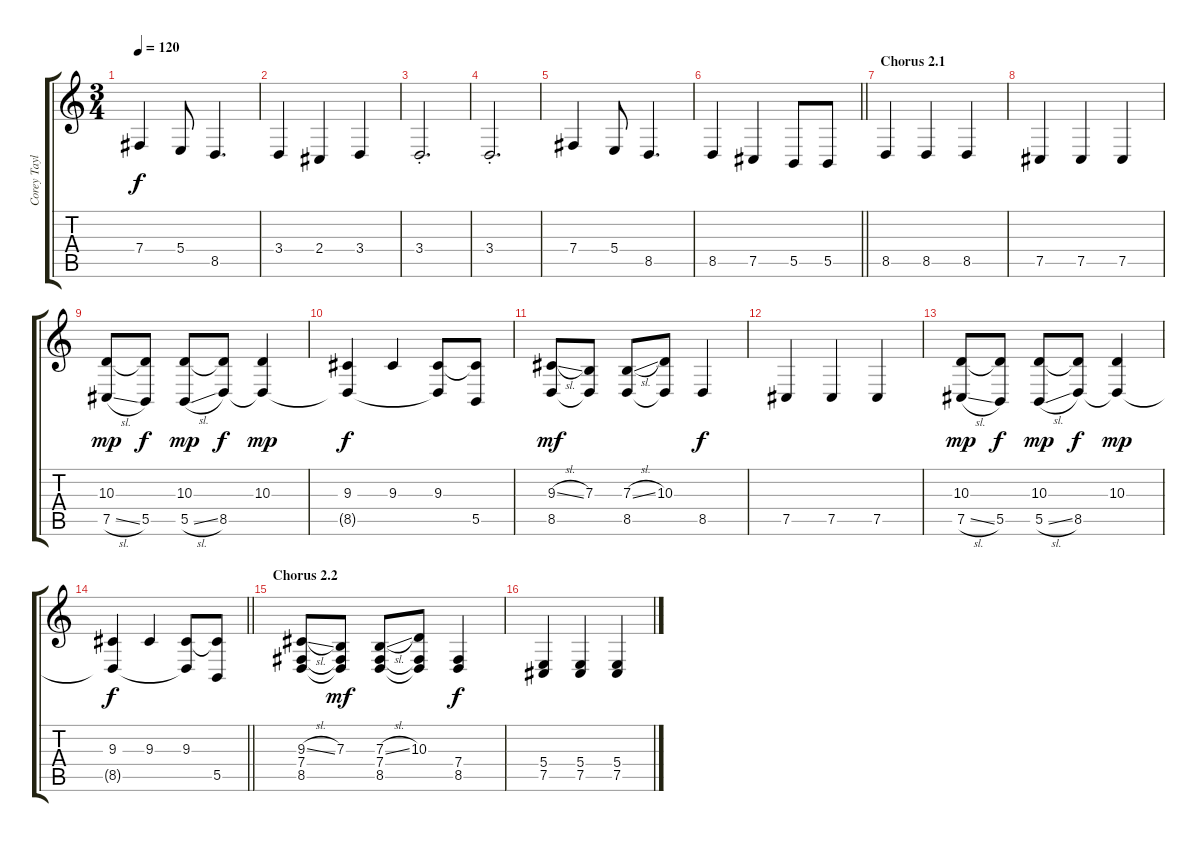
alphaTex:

\track ("Corey Taylor" "Corey Tayl") {mute instrument lead2sawtooth}
\staff {score tabs}
\tuning (Db4 Ab3 E3 B2 Gb2 B1) {hide}
\ts (3 4)
\tempo 120
\clef g2
\ks c
7.4.4{dy f} 5.4.8 8.5.4{d} |
3.4.4 2.4.4 3.4.4 |
3.4{st}.2{d} |
3.4{st}.2{d} |
7.4.4 5.4.8 8.5.4{d} |
\barLineRight lightlight
8.5.4 7.5.4 5.5.8 5.5.8 |
\section ("" "Chorus 2.1")
8.5.4 8.5.4 8.5.4 |
7.5.4 7.5.4 7.5.4 |
(10.3 7.5{sl}).8{dy mp} (10.3{t} 5.5).8{dy f} (10.3 5.5{sl}).8{dy mp} (10.3{t} 8.5).8{dy f} (10.3 8.5{t}).4{dy mp} |
(9.3 8.5{t}).4{dy f} 9.3.4 (9.3 8.5{t}).8 (9.3{t} 5.5).8 |
(9.3{sl} 8.5).8{dy mf} (7.3 8.5{t}).8 (7.3{sl} 8.5).8 (10.3 8.5{t}).8 8.5.4{dy f} |
7.5.4 7.5.4 7.5.4 |
(10.3 7.5{sl}).8{dy mp} (10.3{t} 5.5).8{dy f} (10.3 5.5{sl}).8{dy mp} (10.3{t} 8.5).8{dy f} (10.3 8.5{t}).4{dy mp} |
\barLineRight lightlight
(9.3 8.5{t}).4{dy f} 9.3.4 (9.3 8.5{t}).8 (9.3{t} 5.5).8 |
\section ("" "Chorus 2.2")
(9.3{sl} 7.4 8.5).8 (7.3 7.4{t} 8.5{t}).8{dy mf} (7.3{sl} 7.4 8.5).8 (10.3 7.4{t} 8.5{t}).8 (7.4 8.5).4{dy f} |
(5.4 7.5).4 (5.4 7.5).4 (5.4 7.5).4
